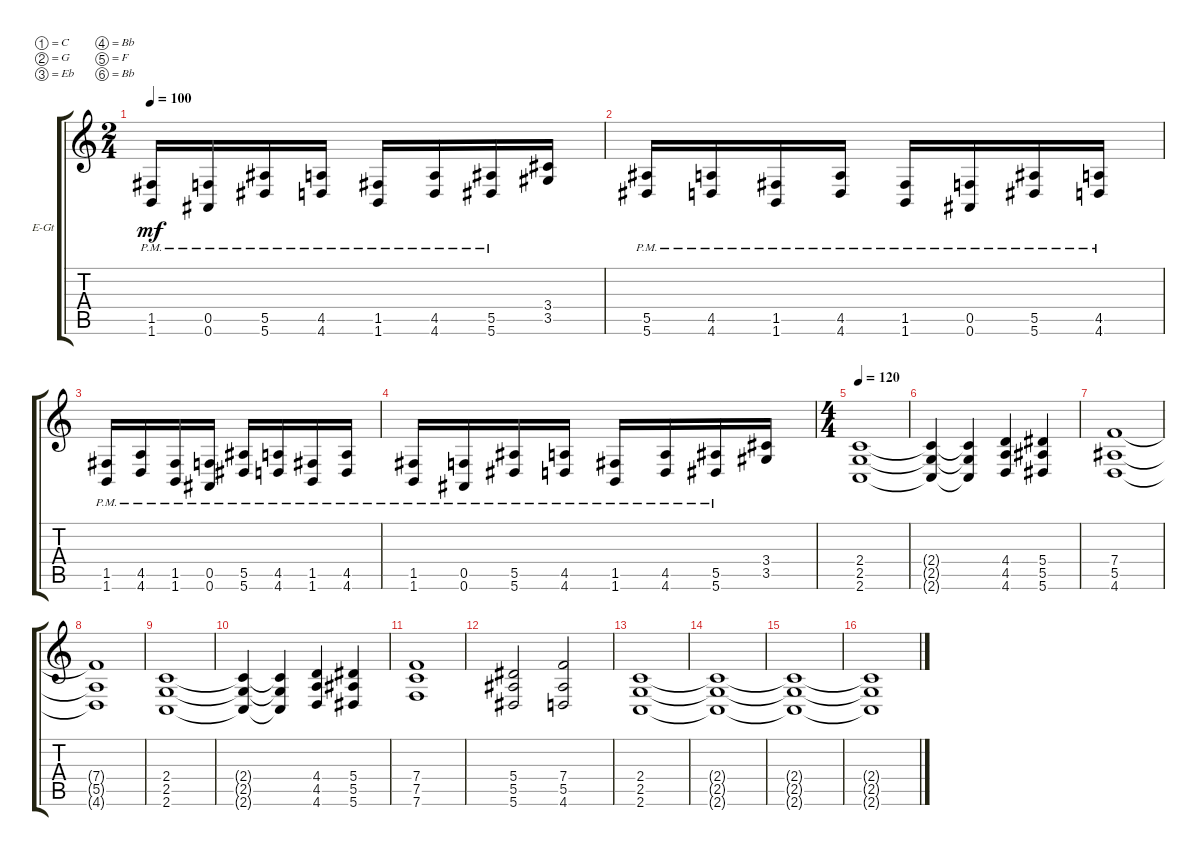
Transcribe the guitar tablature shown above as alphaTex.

\bracketExtendMode groupsimilarinstruments
\firstSystemTrackNameOrientation horizontal
\otherSystemsTrackNameOrientation horizontal
\track ("Electric Guitar 1" "E-Gt") {instrument distortionguitar}
\staff {score tabs}
\tuning (C4 G3 Eb3 Bb2 F2 Bb1)
\ts (2 4)
\tempo 100
\clef g2
\ks c
(1.6{pm} 1.5{pm}).16{dy mf} (0.6{pm} 0.5{pm}).16 (5.6{pm} 5.5{pm}).16 (4.6{pm} 4.5{pm}).16 (1.6{pm} 1.5{pm}).16 (4.6{pm} 4.5{pm}).16 (5.6{pm} 5.5{pm}).16 (3.5 3.4).16 |
(5.5{pm} 5.6{pm}).16 (4.6{pm} 4.5{pm}).16 (1.5{pm} 1.6{pm}).16 (4.6{pm} 4.5{pm}).16 (1.5{pm} 1.6{pm}).16 (0.6{pm} 0.5{pm}).16 (5.6{pm} 5.5{pm}).16 (4.6{pm} 4.5{pm}).16 |
(1.6{pm} 1.5{pm}).16 (4.6{pm} 4.5{pm}).16 (1.6{pm} 1.5{pm}).16 (0.6{pm} 0.5{pm}).16 (5.6{pm} 5.5{pm}).16 (4.6{pm} 4.5{pm}).16 (1.6{pm} 1.5{pm}).16 (4.6{pm} 4.5{pm}).16 |
(1.6{pm} 1.5{pm}).16 (0.6{pm} 0.5{pm}).16 (5.6{pm} 5.5{pm}).16 (4.6{pm} 4.5{pm}).16 (1.6{pm} 1.5{pm}).16 (4.6{pm} 4.5{pm}).16 (5.6{pm} 5.5{pm}).16 (3.5 3.4).16 |
\ts (4 4)
\tempo 120
(2.4 2.5 2.6).1 |
(2.6{t} 2.5{t} 2.4{t}).4 (2.4{t} 2.5{t} 2.6{t}).4 (4.4 4.5 4.6).4 (5.4 5.5 5.6).4 |
(4.6 5.5 7.4).1 |
(7.4{t} 5.5{t} 4.6{t}).1 |
(2.4 2.5 2.6).1 |
(2.6{t} 2.5{t} 2.4{t}).4 (2.4{t} 2.5{t} 2.6{t}).4 (4.4 4.5 4.6).4 (5.4 5.5 5.6).4 |
(7.6 7.5 7.4).1 |
(5.4 5.5 5.6).2 (4.6 5.5 7.4).2 |
(2.4 2.5 2.6).1 |
(2.4{t} 2.5{t} 2.6{t}).1 |
(2.4{t} 2.5{t} 2.6{t}).1 |
(2.4{t} 2.5{t} 2.6{t}).1
